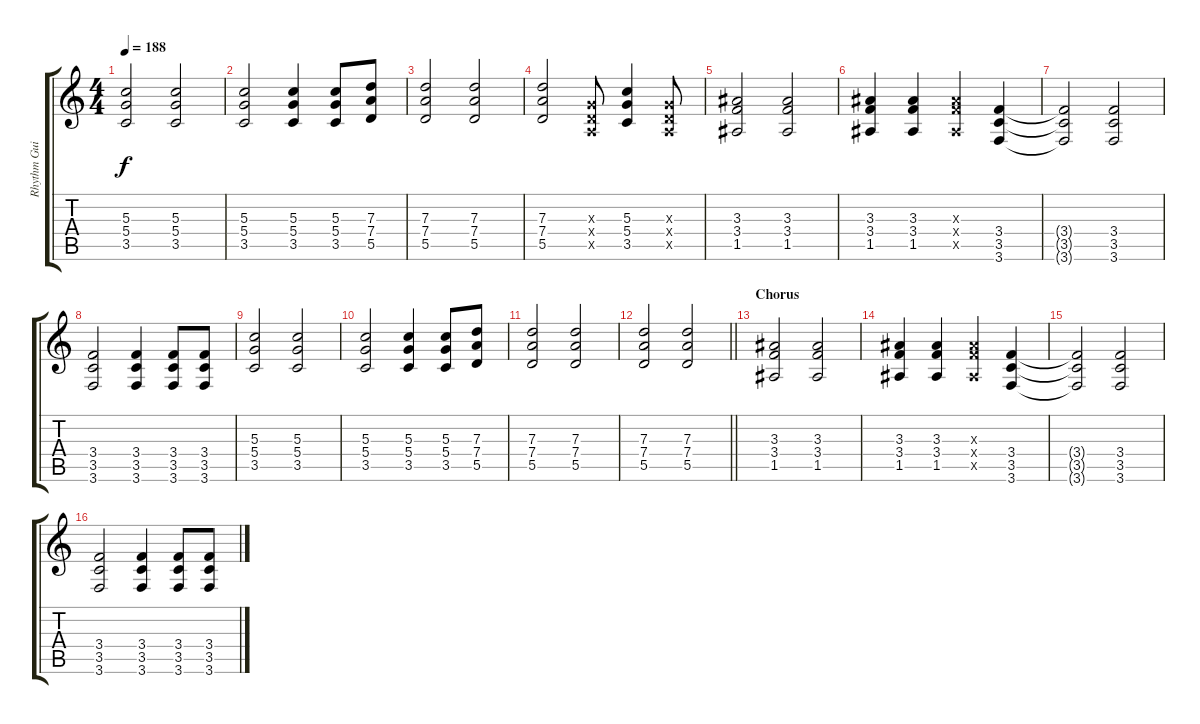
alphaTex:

\track ("Rhythm Guitar" "Rhythm Gui") {instrument distortionguitar}
\staff {score tabs}
\tuning (E4 B3 G3 D3 A2 D2) {hide}
\ts (4 4)
\tempo 188
\clef g2
\ks c
(5.3 5.4 3.5).2{dy f} (5.3 5.4 3.5).2 |
(5.3 5.4 3.5).2 (5.3 5.4 3.5).4 (5.3 5.4 3.5).8 (7.3 7.4 5.5).8 |
(7.3 7.4 5.5).2 (7.3 7.4 5.5).2 |
(7.3 7.4 5.5).2 (0.3{x} 0.4{x} 0.5{x}).8 (5.3 5.4 3.5).4 (0.3{x} 0.4{x} 0.5{x}).8 |
(3.3 3.4 1.5).2 (3.3 3.4 1.5).2 |
(3.3 3.4 1.5).4 (3.3 3.4 1.5).4 (3.3{x} 3.4{x} 1.5{x}).4 (3.4 3.5 3.6).4 |
(3.4{t} 3.5{t} 3.6{t}).2 (3.4 3.5 3.6).2 |
(3.4 3.5 3.6).2 (3.4 3.5 3.6).4 (3.4 3.5 3.6).8 (3.4 3.5 3.6).8 |
(5.3 5.4 3.5).2 (5.3 5.4 3.5).2 |
(5.3 5.4 3.5).2 (5.3 5.4 3.5).4 (5.3 5.4 3.5).8 (7.3 7.4 5.5).8 |
(7.3 7.4 5.5).2 (7.3 7.4 5.5).2 |
\barLineRight lightlight
(7.3 7.4 5.5).2 (7.3 7.4 5.5).2 |
\section ("" "Chorus")
(3.3 3.4 1.5).2 (3.3 3.4 1.5).2 |
(3.3 3.4 1.5).4 (3.3 3.4 1.5).4 (3.3{x} 3.4{x} 1.5{x}).4 (3.4 3.5 3.6).4 |
(3.4{t} 3.5{t} 3.6{t}).2 (3.4 3.5 3.6).2 |
(3.4 3.5 3.6).2 (3.4 3.5 3.6).4 (3.4 3.5 3.6).8 (3.4 3.5 3.6).8
